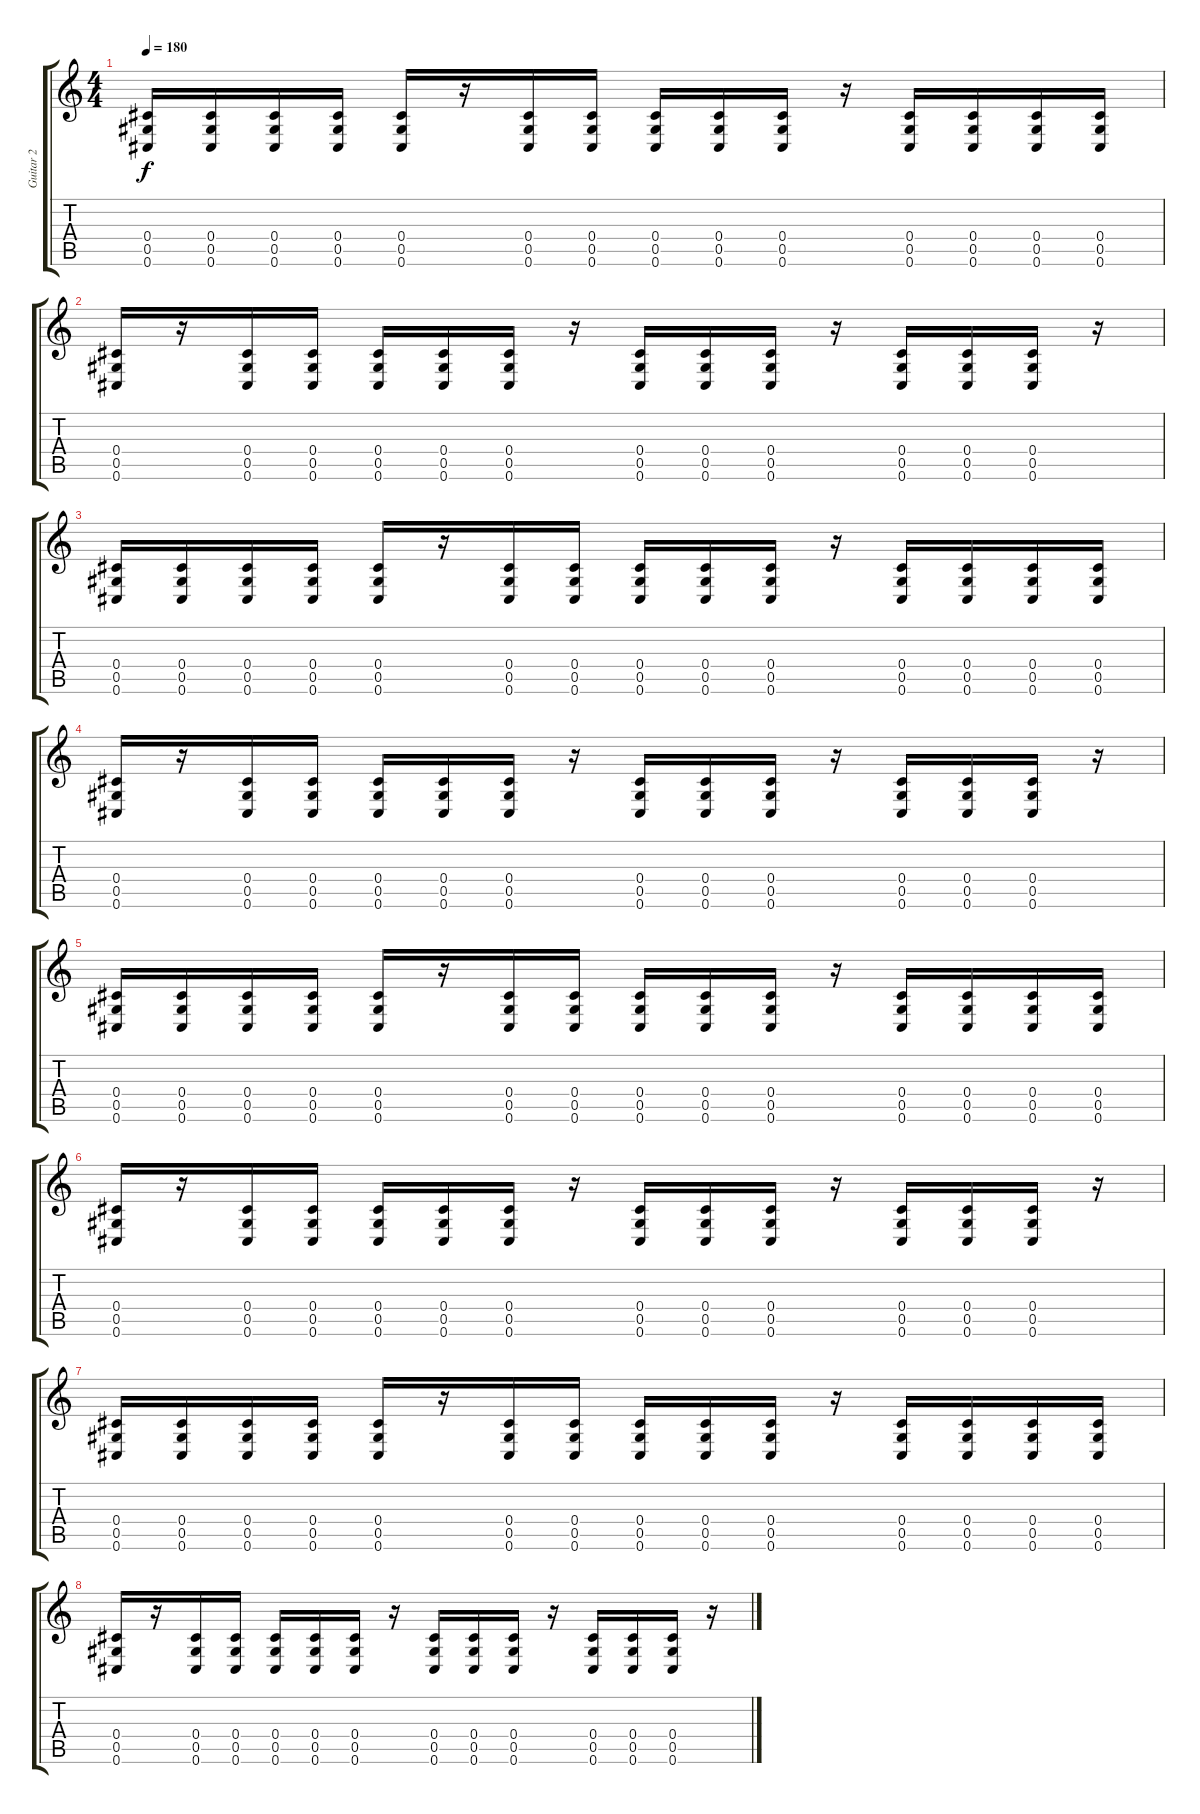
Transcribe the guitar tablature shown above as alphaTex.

\track ("Guitar 2" "Guitar 2") {instrument overdrivenguitar}
\staff {score tabs}
\tuning (E4 Bb3 Gb3 Db3 Ab2 Db2) {hide}
\ts (4 4)
\tempo 180
\clef g2
\ks c
(0.4 0.5 0.6).16{dy f} (0.4 0.5 0.6).16 (0.4 0.5 0.6).16 (0.4 0.5 0.6).16 (0.4 0.5 0.6).16 r.16 (0.4 0.5 0.6).16 (0.4 0.5 0.6).16 (0.4 0.5 0.6).16 (0.4 0.5 0.6).16 (0.4 0.5 0.6).16 r.16 (0.4 0.5 0.6).16 (0.4 0.5 0.6).16 (0.4 0.5 0.6).16 (0.4 0.5 0.6).16 |
(0.4 0.5 0.6).16 r.16 (0.4 0.5 0.6).16 (0.4 0.5 0.6).16 (0.4 0.5 0.6).16 (0.4 0.5 0.6).16 (0.4 0.5 0.6).16 r.16 (0.4 0.5 0.6).16 (0.4 0.5 0.6).16 (0.4 0.5 0.6).16 r.16 (0.4 0.5 0.6).16 (0.4 0.5 0.6).16 (0.4 0.5 0.6).16 r.16 |
(0.4 0.5 0.6).16 (0.4 0.5 0.6).16 (0.4 0.5 0.6).16 (0.4 0.5 0.6).16 (0.4 0.5 0.6).16 r.16 (0.4 0.5 0.6).16 (0.4 0.5 0.6).16 (0.4 0.5 0.6).16 (0.4 0.5 0.6).16 (0.4 0.5 0.6).16 r.16 (0.4 0.5 0.6).16 (0.4 0.5 0.6).16 (0.4 0.5 0.6).16 (0.4 0.5 0.6).16 |
(0.4 0.5 0.6).16 r.16 (0.4 0.5 0.6).16 (0.4 0.5 0.6).16 (0.4 0.5 0.6).16 (0.4 0.5 0.6).16 (0.4 0.5 0.6).16 r.16 (0.4 0.5 0.6).16 (0.4 0.5 0.6).16 (0.4 0.5 0.6).16 r.16 (0.4 0.5 0.6).16 (0.4 0.5 0.6).16 (0.4 0.5 0.6).16 r.16 |
(0.4 0.5 0.6).16 (0.4 0.5 0.6).16 (0.4 0.5 0.6).16 (0.4 0.5 0.6).16 (0.4 0.5 0.6).16 r.16 (0.4 0.5 0.6).16 (0.4 0.5 0.6).16 (0.4 0.5 0.6).16 (0.4 0.5 0.6).16 (0.4 0.5 0.6).16 r.16 (0.4 0.5 0.6).16 (0.4 0.5 0.6).16 (0.4 0.5 0.6).16 (0.4 0.5 0.6).16 |
(0.4 0.5 0.6).16 r.16 (0.4 0.5 0.6).16 (0.4 0.5 0.6).16 (0.4 0.5 0.6).16 (0.4 0.5 0.6).16 (0.4 0.5 0.6).16 r.16 (0.4 0.5 0.6).16 (0.4 0.5 0.6).16 (0.4 0.5 0.6).16 r.16 (0.4 0.5 0.6).16 (0.4 0.5 0.6).16 (0.4 0.5 0.6).16 r.16 |
(0.4 0.5 0.6).16 (0.4 0.5 0.6).16 (0.4 0.5 0.6).16 (0.4 0.5 0.6).16 (0.4 0.5 0.6).16 r.16 (0.4 0.5 0.6).16 (0.4 0.5 0.6).16 (0.4 0.5 0.6).16 (0.4 0.5 0.6).16 (0.4 0.5 0.6).16 r.16 (0.4 0.5 0.6).16 (0.4 0.5 0.6).16 (0.4 0.5 0.6).16 (0.4 0.5 0.6).16 |
(0.4 0.5 0.6).16 r.16 (0.4 0.5 0.6).16 (0.4 0.5 0.6).16 (0.4 0.5 0.6).16 (0.4 0.5 0.6).16 (0.4 0.5 0.6).16 r.16 (0.4 0.5 0.6).16 (0.4 0.5 0.6).16 (0.4 0.5 0.6).16 r.16 (0.4 0.5 0.6).16 (0.4 0.5 0.6).16 (0.4 0.5 0.6).16 r.16
